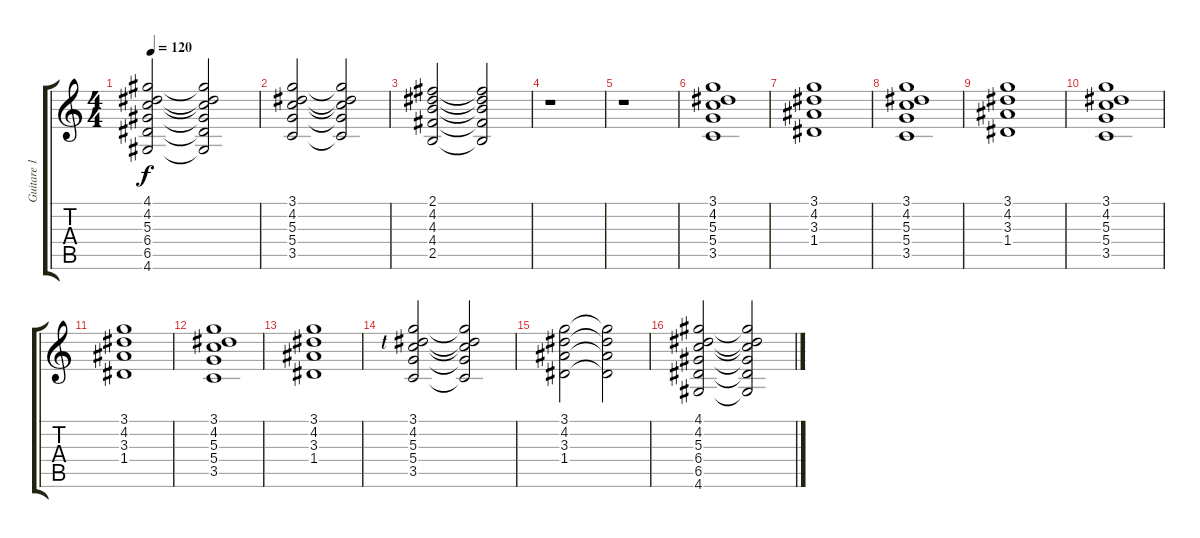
\track ("Guitare 1" "Guitare 1") {instrument distortionguitar}
\staff {score tabs}
\tuning (E4 B3 G3 D3 A2 E2) {hide}
\ts (4 4)
\tempo 120
\clef g2
\ks c
(4.1 4.2 5.3 6.4 6.5 4.6).2{dy f} (4.1{t} 4.2{t} 5.3{t} 6.4{t} 6.5{t} 4.6{t}).2 |
(3.1 4.2 5.3 5.4 3.5).2 (3.1{t} 4.2{t} 5.3{t} 5.4{t} 3.5{t}).2 |
(2.1 4.2 4.3 4.4 2.5).2 (2.1{t} 4.2{t} 4.3{t} 4.4{t} 2.5{t}).2 |
r.1 |
r.1 |
(3.1 4.2 5.3 5.4 3.5).1 |
(3.1 4.2 3.3 1.4).1 |
(3.1 4.2 5.3 5.4 3.5).1 |
(3.1 4.2 3.3 1.4).1 |
(3.1 4.2 5.3 5.4 3.5).1 |
(3.1 4.2 3.3 1.4).1 |
(3.1 4.2 5.3 5.4 3.5).1 |
(3.1 4.2 3.3 1.4).1 |
(3.1 4.2{lf 1} 5.3 5.4 3.5).2 (3.1{t} 4.2{t} 5.3{t} 5.4{t} 3.5{t}).2 |
(3.1 4.2 3.3 1.4).2 (3.1{t} 4.2{t} 3.3{t} 1.4{t}).2 |
(4.1 4.2 5.3 6.4 6.5 4.6).2 (4.1{t} 4.2{t} 5.3{t} 6.4{t} 6.5{t} 4.6{t}).2
